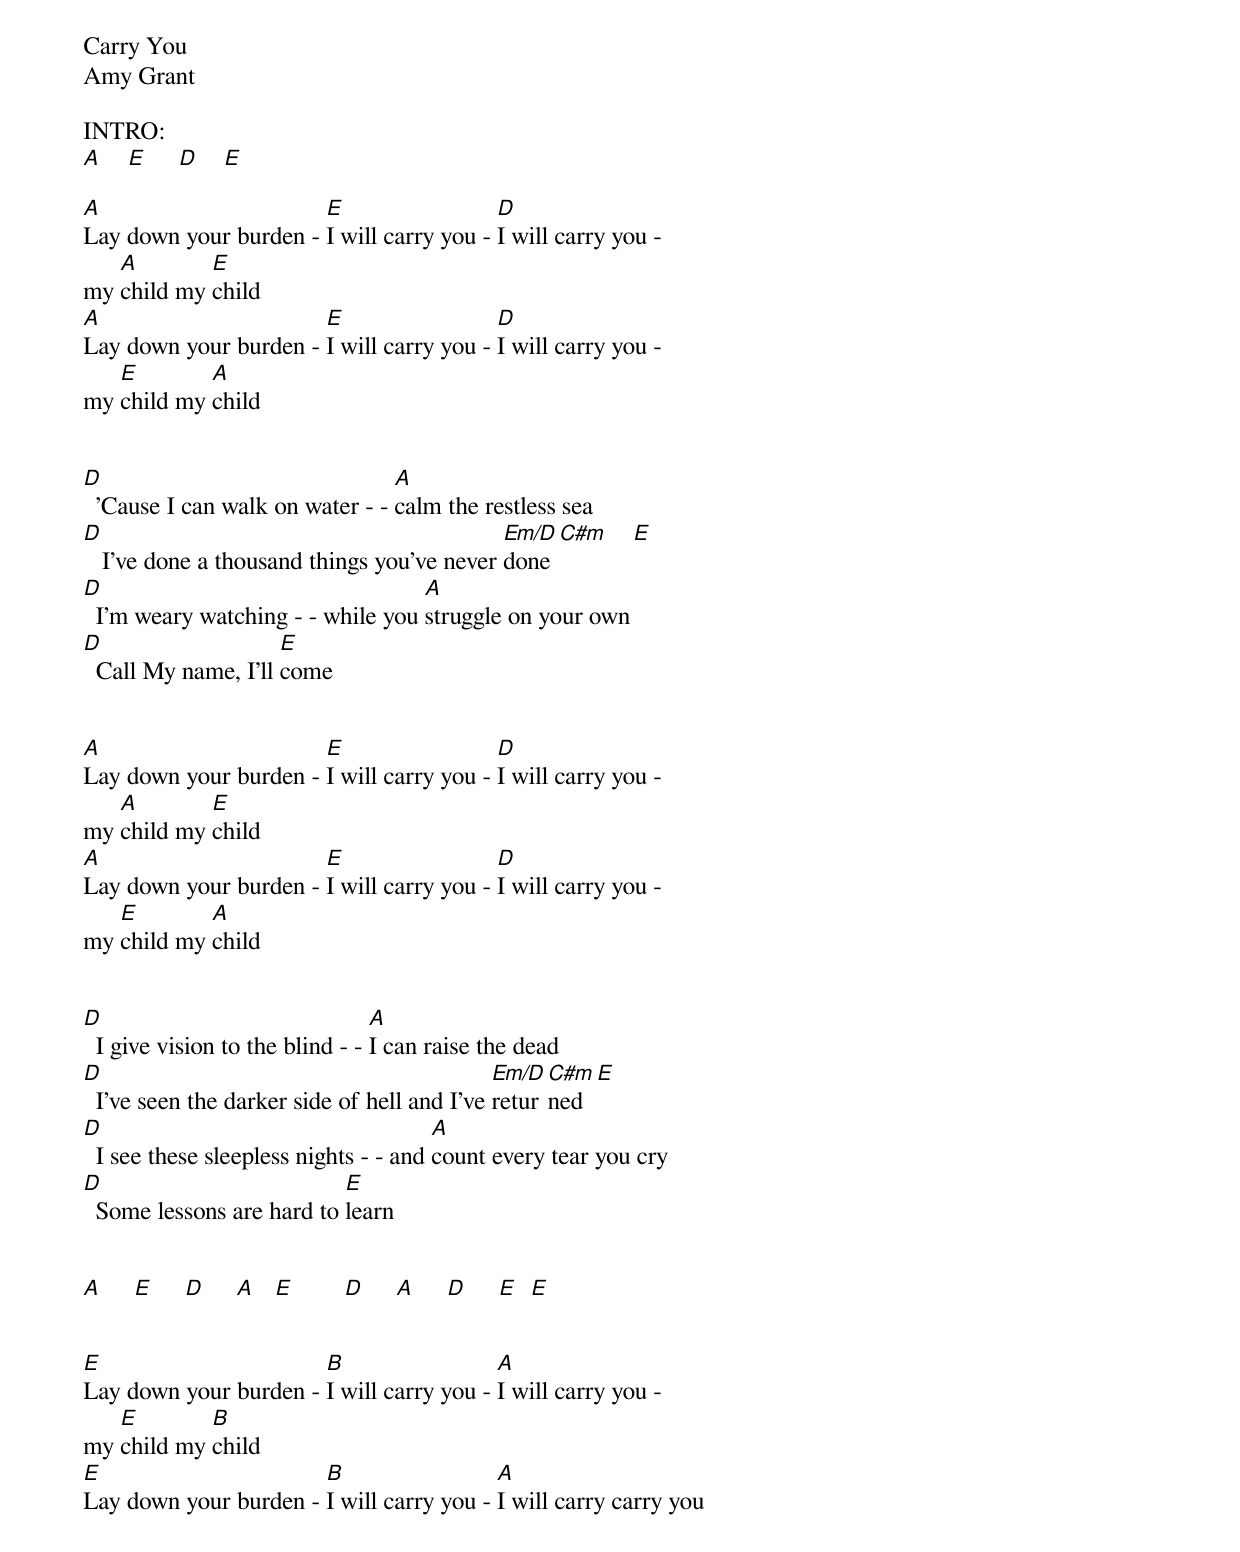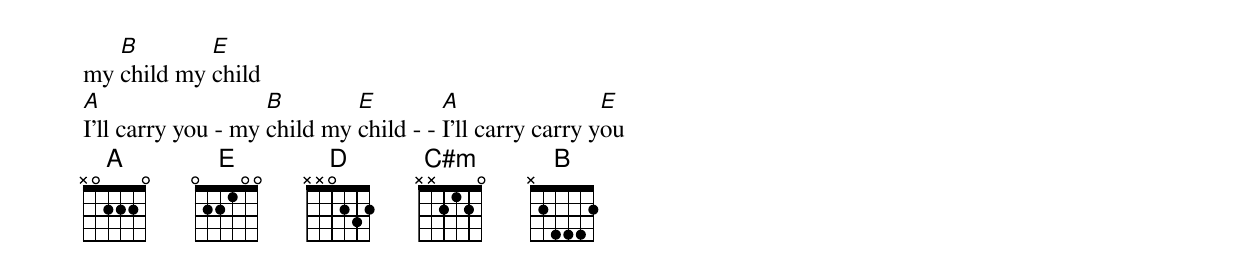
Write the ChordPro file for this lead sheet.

Carry You
Amy Grant

INTRO:
[A]    [E]     [D]    [E]

[A]Lay down your burden - [E]I will carry you - [D]I will carry you -
my [A]child my [E]child
[A]Lay down your burden - [E]I will carry you - [D]I will carry you -
my [E]child my [A]child


[D]  'Cause I can walk on water - - [A]calm the restless sea
[D]   I've done a thousand things you've never [Em/D]done [C#m]    [E]
[D]  I'm weary watching - - while you [A]struggle on your own
[D]  Call My name, I'll [E]come


[A]Lay down your burden - [E]I will carry you - [D]I will carry you -
my [A]child my [E]child
[A]Lay down your burden - [E]I will carry you - [D]I will carry you -
my [E]child my [A]child


[D]  I give vision to the blind - - [A]I can raise the dead
[D]  I've seen the darker side of hell and I've [Em/D]retur[C#m]ned [E]
[D]  I see these sleepless nights - - and [A]count every tear you cry
[D]  Some lessons are hard to [E]learn


[A]     [E]     [D]     [A]   [E]        [D]     [A]     [D]     [E]  [E]


[E]Lay down your burden - [B]I will carry you - [A]I will carry you -
my [E]child my [B]child
[E]Lay down your burden - [B]I will carry you - [A]I will carry carry you
my [B]child my [E]child
[A]I'll carry you - my [B]child my [E]child - - [A]I'll carry carry y[E]ou
